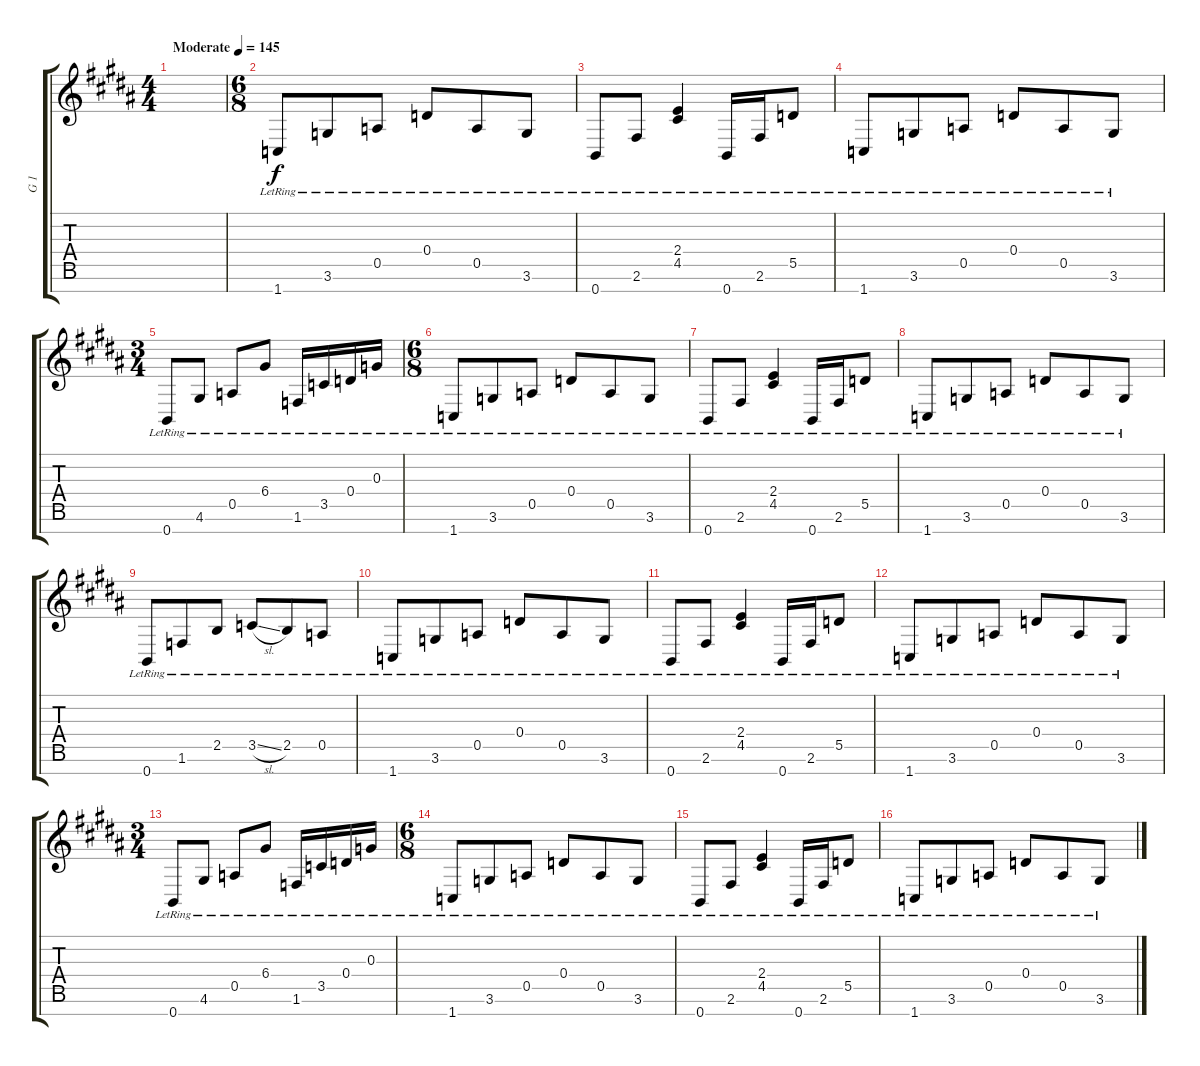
\track ("G 1" "G 1") {instrument acousticguitarsteel}
\staff {score tabs}
\tuning (E4 B3 G3 D3 A2 E2 B1) {hide}
\ts (4 4)
\tempo (145 "Moderate")
\clef g2
\ks g#minor
|
\ts (6 8)
1.7{lr}.8 3.6{lr}.8 0.5{lr}.8 0.4{lr}.8 0.5{lr}.8 3.6{lr}.8 |
0.7{lr}.8 2.6{lr}.8 (2.4{lr} 4.5{lr}).4 0.7{lr}.16 2.6{lr}.16 5.5{lr}.8 |
1.7{lr}.8 3.6{lr}.8 0.5{lr}.8 0.4{lr}.8 0.5{lr}.8 3.6{lr}.8 |
\ts (3 4)
0.7{lr}.8 4.6{lr}.8 0.5{lr}.8 6.4{lr}.8 1.6{lr}.16 3.5{lr}.16 0.4{lr}.16 0.3{lr}.16 |
\ts (6 8)
1.7{lr}.8 3.6{lr}.8 0.5{lr}.8 0.4{lr}.8 0.5{lr}.8 3.6{lr}.8 |
0.7{lr}.8 2.6{lr}.8 (2.4{lr} 4.5{lr}).4 0.7{lr}.16 2.6{lr}.16 5.5{lr}.8 |
1.7{lr}.8 3.6{lr}.8 0.5{lr}.8 0.4{lr}.8 0.5{lr}.8 3.6{lr}.8 |
0.7{lr}.8 1.6{lr}.8 2.5{lr}.8 3.5{sl lr}.8 2.5{lr}.8 0.5{lr}.8 |
1.7{lr}.8 3.6{lr}.8 0.5{lr}.8 0.4{lr}.8 0.5{lr}.8 3.6{lr}.8 |
0.7{lr}.8 2.6{lr}.8 (2.4{lr} 4.5{lr}).4 0.7{lr}.16 2.6{lr}.16 5.5{lr}.8 |
1.7{lr}.8 3.6{lr}.8 0.5{lr}.8 0.4{lr}.8 0.5{lr}.8 3.6{lr}.8 |
\ts (3 4)
0.7{lr}.8 4.6{lr}.8 0.5{lr}.8 6.4{lr}.8 1.6{lr}.16 3.5{lr}.16 0.4{lr}.16 0.3{lr}.16 |
\ts (6 8)
1.7{lr}.8 3.6{lr}.8 0.5{lr}.8 0.4{lr}.8 0.5{lr}.8 3.6{lr}.8 |
0.7{lr}.8 2.6{lr}.8 (2.4{lr} 4.5{lr}).4 0.7{lr}.16 2.6{lr}.16 5.5{lr}.8 |
1.7{lr}.8 3.6{lr}.8 0.5{lr}.8 0.4{lr}.8 0.5{lr}.8 3.6{lr}.8
